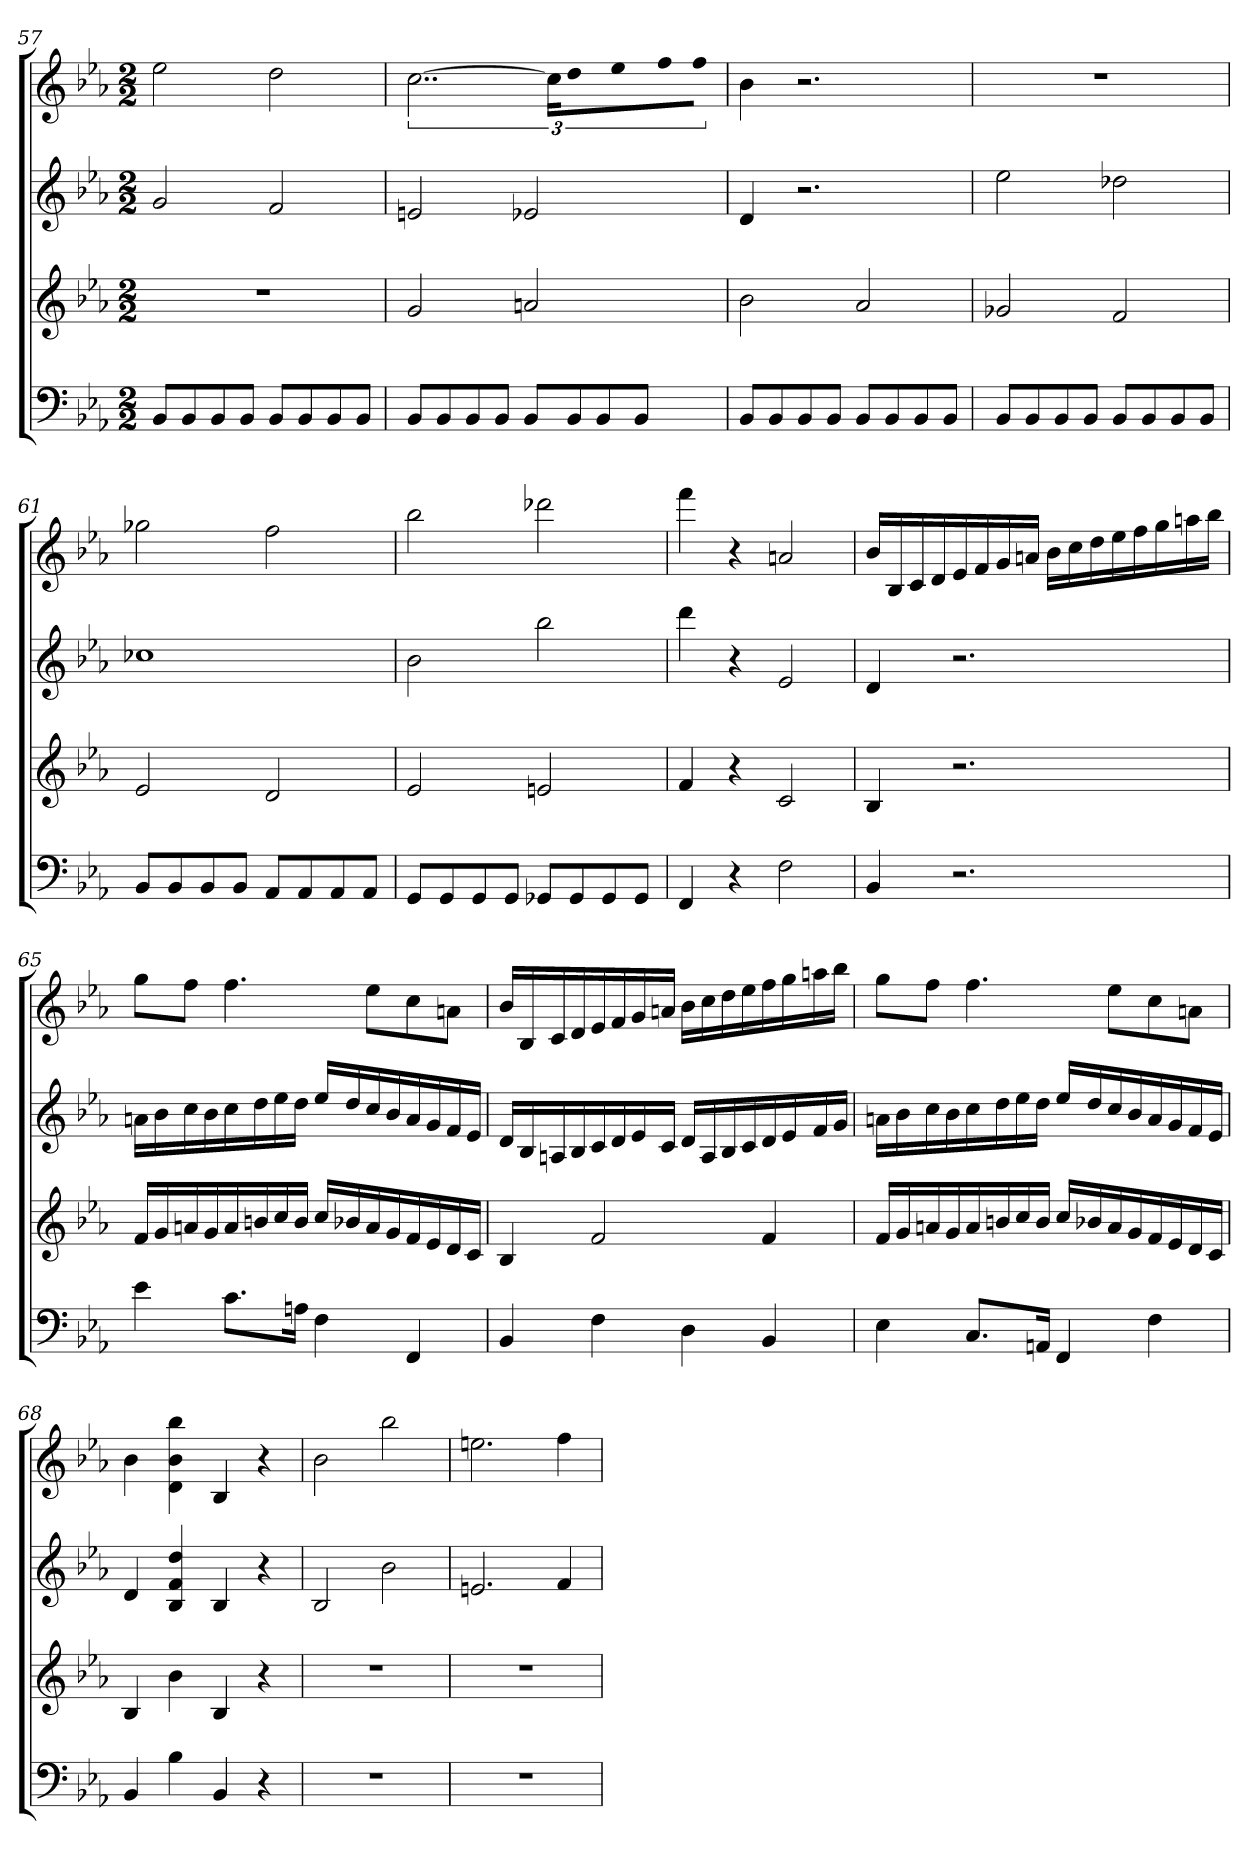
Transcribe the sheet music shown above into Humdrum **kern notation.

**kern	**kern	**kern	**kern
*part4	*part3	*part2	*part1
*staff4	*staff3	*staff2	*staff1
*k[b-e-a-]	*k[b-e-a-]	*k[b-e-a-]	*k[b-e-a-]
*E-:	*E-:	*E-:	*E-:
*M2/2	*M2/2	*M2/2	*M2/2
=57	=57	=57	=57
8BB-L	1r	2g	2ee-
8BB-	.	.	.
8BB-	.	.	.
8BB-J	.	.	.
8BB-L	.	2f	2dd
8BB-	.	.	.
8BB-	.	.	.
8BB-J	.	.	.
=58	=58	=58	=58
8BB-L	2g	2en	[3..cc
8BB-	.	.	.
8BB-	.	.	.
8BB-J	.	.	.
8BB-L	2an	2e-X	.
.	.	.	24ccLL]
8BB-	.	.	16dd
.	.	.	16ee-J
8BB-	.	.	8ff
8BB-J	.	.	8ffJ
=59	=59	=59	=59
8BB-L	2b-	4d	4b-
8BB-	.	.	.
8BB-	.	2.r	2.r
8BB-J	.	.	.
8BB-L	2a-	.	.
8BB-	.	.	.
8BB-	.	.	.
8BB-J	.	.	.
=60	=60	=60	=60
8BB-L	2g-X	2ee-	1r
8BB-	.	.	.
8BB-	.	.	.
8BB-J	.	.	.
8BB-L	2f	2dd-X	.
8BB-	.	.	.
8BB-	.	.	.
8BB-J	.	.	.
=61	=61	=61	=61
8BB-L	2e-	1cc-X	2gg-X
8BB-	.	.	.
8BB-	.	.	.
8BB-J	.	.	.
8AA-L	2d	.	2ff
8AA-	.	.	.
8AA-	.	.	.
8AA-J	.	.	.
=62	=62	=62	=62
8GGL	2e-	2b-	2bb-
8GG	.	.	.
8GG	.	.	.
8GGJ	.	.	.
8GG-XL	2en	2bb-	2ddd-X
8GG-	.	.	.
8GG-	.	.	.
8GG-J	.	.	.
=63	=63	=63	=63
4FF	4f	4ddd	4fff
4r	4r	4r	4r
2F	2c	2e-	2an
=64	=64	=64	=64
4BB-	4B-	4d	16b-LL
.	.	.	16B-
.	.	.	16c
.	.	.	16d
2.r	2.r	2.r	16e-
.	.	.	16f
.	.	.	16g
.	.	.	16anJJ
.	.	.	16b-LL
.	.	.	16cc
.	.	.	16dd
.	.	.	16ee-
.	.	.	16ff
.	.	.	16gg
.	.	.	16aan
.	.	.	16bb-JJ
=65	=65	=65	=65
4e-	16fLL	16anLL	8ggL
.	16g	16b-	.
.	16an	16cc	8ffJ
.	16g	16b-	.
8.cL	16a	16cc	4.ff
.	16bn	16dd	.
.	16cc	16ee-	.
16AnJk	16bJJ	16ddJJ	.
4F	16ccLL	16ee-LL	.
.	16b-X	16dd	.
.	16a	16cc	8ee-L
.	16g	16b-	.
4FF	16f	16a	8cc
.	16e-	16g	.
.	16d	16f	8anJ
.	16cJJ	16e-JJ	.
=66	=66	=66	=66
4BB-	4B-	16dLL	16b-LL
.	.	16B-	16B-
.	.	16An	16c
.	.	16B-	16d
4F	2f	16c	16e-
.	.	16d	16f
.	.	16e-	16g
.	.	16cJJ	16anJJ
4D	.	16dLL	16b-LL
.	.	16A	16cc
.	.	16B-	16dd
.	.	16c	16ee-
4BB-	4f	16d	16ff
.	.	16e-	16gg
.	.	16f	16aan
.	.	16gJJ	16bb-JJ
=67	=67	=67	=67
4E-	16fLL	16anLL	8ggL
.	16g	16b-	.
.	16an	16cc	8ffJ
.	16g	16b-	.
8.CL	16a	16cc	4.ff
.	16bn	16dd	.
.	16cc	16ee-	.
16AAnJk	16bJJ	16ddJJ	.
4FF	16ccLL	16ee-LL	.
.	16b-X	16dd	.
.	16a	16cc	8ee-L
.	16g	16b-	.
4F	16f	16a	8cc
.	16e-	16g	.
.	16d	16f	8anJ
.	16cJJ	16e-JJ	.
=68	=68	=68	=68
4BB-	4B-	4d	4b-
4B-	4b-	4B- 4f 4dd	4d 4b- 4bb-
4BB-	4B-	4B-	4B-
4r	4r	4r	4r
=69	=69	=69	=69
1r	1r	2B-	2b-
.	.	2b-	2bb-
=70	=70	=70	=70
1r	1r	2.en	2.een
.	.	4f	4ff
=	=	=	=
*-	*-	*-	*-
